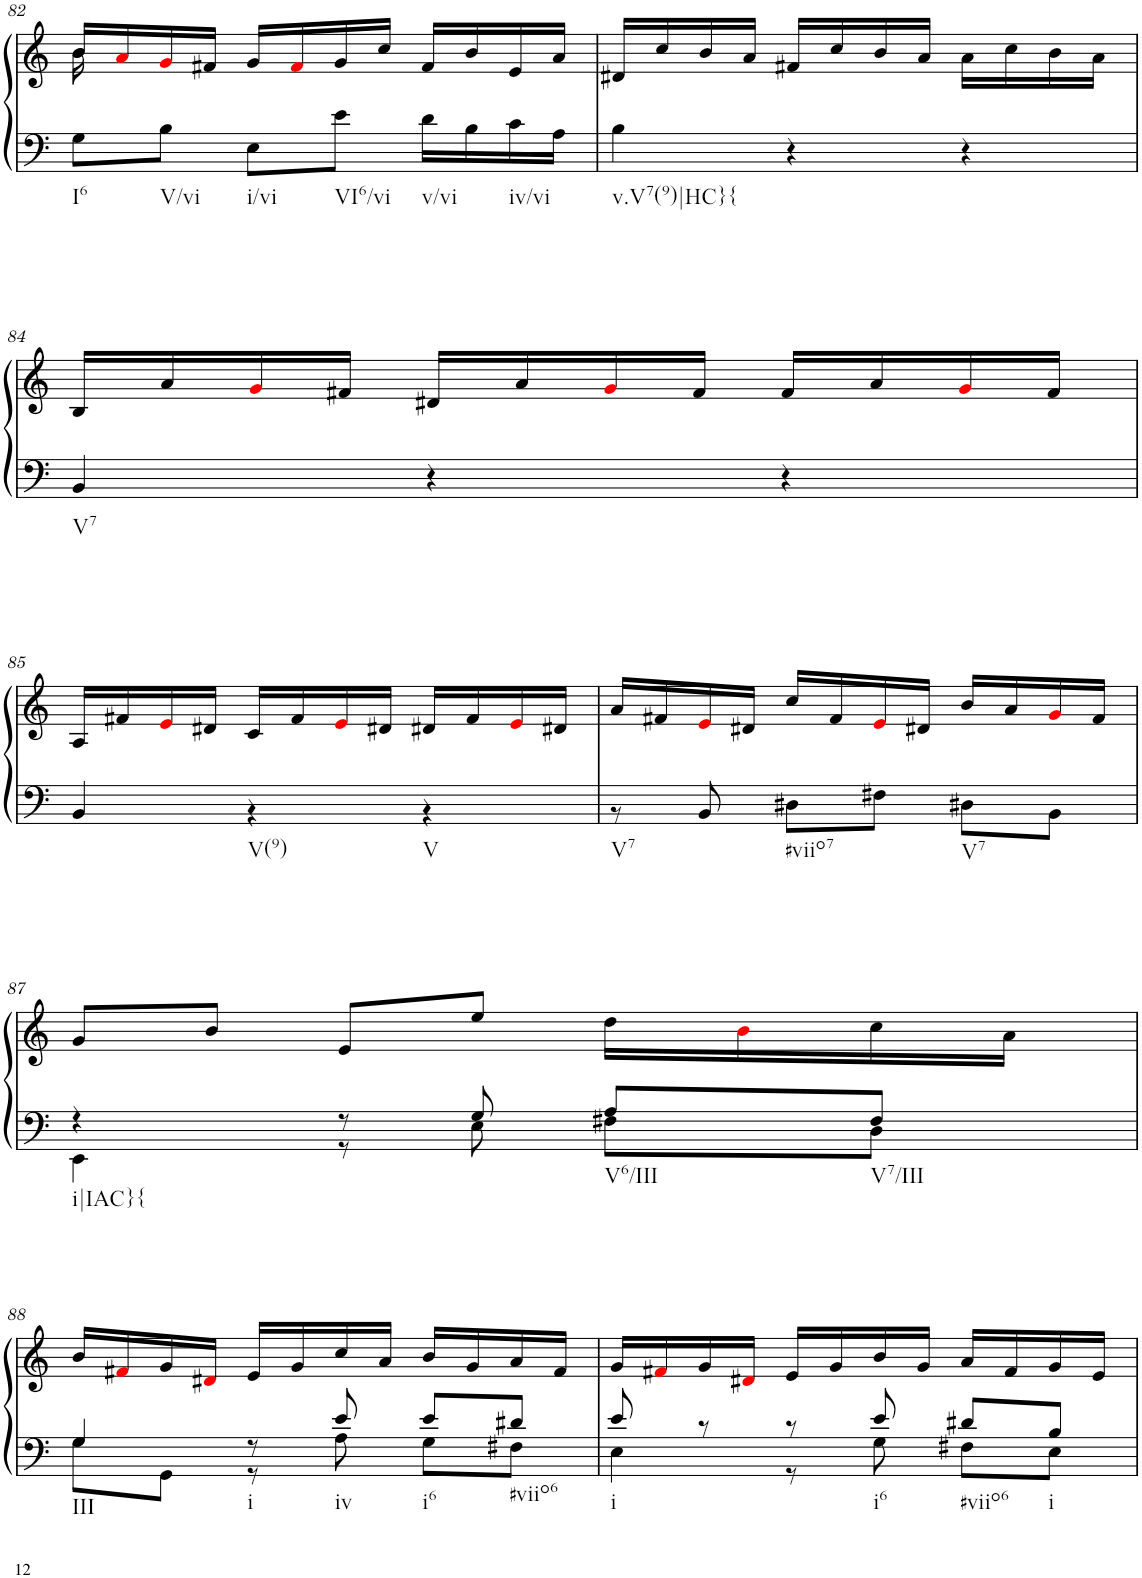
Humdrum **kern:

**kern	**kern
*part1	*part1
*staff2	*staff1
*I"Klavier linke Hand	*
!!LO:PB:g=z
*clefF4	*clefG2
*k[]	*k[]
*M3/4	*M3/4
=82	=82
*	*^
!LO:TX:b:t=I6	!	!
8G\L	16b/LL	16b\
.	16ai/	2ryy
!LO:TX:b:t=V/vi	!	!
8B\J	16gi/	.
.	16f#X/JJ	.
!LO:TX:b:t=i/vi	!	!
8E\L	16g/LL	.
.	16f#i/	.
!LO:TX:b:t=VI6/vi	!	!
8e\J	16g/	.
.	16cc/JJ	.
!LO:TX:b:t=v/vi	!	!
16d\LL	16f#/LL	.
16B\	16b/	8.ryy
!LO:TX:b:t=iv/vi	!	!
16c\	16e/	.
16A\JJ	16a/JJ	.
*	*v	*v
=83	=83
!LO:TX:b:t=v.V7(9)|HC}{	!
4B\	16d#X/LL
.	16cc/
.	16b/
.	16a/JJ
4r	16f#X/LL
.	16cc/
.	16b/
.	16a/JJ
4r	16a\LL
.	16cc\
.	16b\
.	16a\JJ
!!LO:LB:g=z
=84	=84
!LO:TX:b:t=V7	!
4BB/	16B/LL
.	16a/
.	16gi/
.	16f#X/JJ
4r	16d#X/LL
.	16a/
.	16gi/
.	16f#/JJ
4r	16f#/LL
.	16a/
.	16gi/
.	16f#/JJ
!!LO:LB:g=z
=85	=85
*^	*
!LO:TX:b:t=V(9)	!	!
!LO:TX:b:t=V	!	!
2.ryy	4BB/	16A/LL
.	.	16f#X/
.	.	16ei/
.	.	16d#X/JJ
.	4r	16c/LL
.	.	16f#/
.	.	16ei/
.	.	16d#X/JJ
.	4r	16d#X/LL
.	.	16f#/
.	.	16ei/
.	.	16d#X/JJ
=86	=86	=86
!LO:TX:b:t=V7	!	!
!LO:TX:b:t=#viio7	!	!
!LO:TX:b:t=V7	!	!
2.ryy	8r	16a/LL
.	.	16f#X/
.	8BB/	16ei/
.	.	16d#X/JJ
.	8D#X\L	16cc/LL
.	.	16f#/
.	8F#X\J	16ei/
.	.	16d#X/JJ
.	8D#X\L	16b/LL
.	.	16a/
.	8BB\J	16gi/
.	.	16f#/JJ
!!LO:LB:g=z
=87	=87	=87
!LO:TX:b:t=i|IAC}{	!	!
4r	4EE\	8g/L
.	.	8b/J
8r	8r	8e/L
8G/	8E\	8ee/J
!LO:TX:b:t=V6/III	!	!
8A/L	8F#X\L	16dd\LL
.	.	16bi\
!LO:TX:b:t=V7/III	!	!
8F#/J	8D\J	16cc\
.	.	16a\JJ
!!LO:LB:g=z
=88	=88	=88
!LO:TX:b:t=III	!	!
4G/	8G\L	16b/LL
.	.	16f#Xi/
.	8GG\J	16g/
.	.	16d#Xi/JJ
!LO:TX:b:t=i	!	!
8r	8r	16e/LL
.	.	16g/
!LO:TX:b:t=iv	!	!
8e/	8A\	16cc/
.	.	16a/JJ
!LO:TX:b:t=i6	!	!
8e/L	8G\L	16b/LL
.	.	16g/
!LO:TX:b:t=#viio6	!	!
8d#X/J	8F#X\J	16a/
.	.	16f#/JJ
=89	=89	=89
!LO:TX:b:t=i	!	!
8e/	4E\	16g/LL
.	.	16f#Xi/
8r	.	16g/
.	.	16d#Xi/JJ
8r	8r	16e/LL
.	.	16g/
!LO:TX:b:t=i6	!	!
8e/	8G\	16b/
.	.	16g/JJ
!LO:TX:b:t=#viio6	!	!
8d#X/L	8F#X\L	16a/LL
.	.	16f#/
!LO:TX:b:t=i	!	!
8B/J	8E\J	16g/
.	.	16e/JJ
*v	*v	*
=	=
*-	*-
